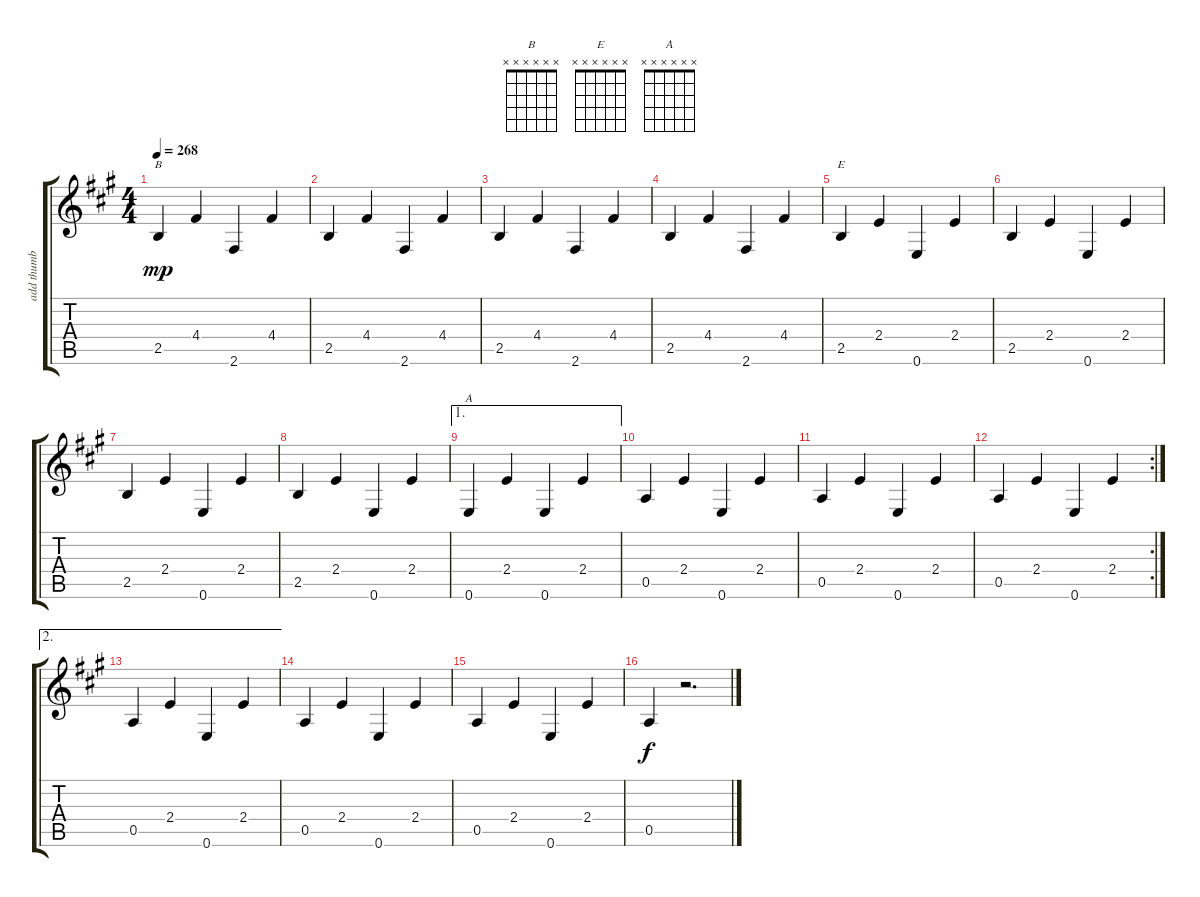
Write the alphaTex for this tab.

\track ("add thumb" "add thumb") {instrument electricguitarjazz}
\staff {score tabs}
\tuning (E4 B3 G3 D3 A2 E2) {hide}
\chord ("B" x x x x x x)
\chord ("E" x x x x x x)
\chord ("A" x x x x x x)
\ts (4 4)
\tempo 268
\clef g2
\ks a
2.5.4{ch "B" dy mp} 4.4.4 2.6.4 4.4.4 |
2.5.4 4.4.4 2.6.4 4.4.4 |
2.5.4 4.4.4 2.6.4 4.4.4 |
2.5.4 4.4.4 2.6.4 4.4.4 |
2.5.4{ch "E"} 2.4.4 0.6.4 2.4.4 |
2.5.4 2.4.4 0.6.4 2.4.4 |
2.5.4 2.4.4 0.6.4 2.4.4 |
2.5.4 2.4.4 0.6.4 2.4.4 |
\ae 1
0.6.4{ch "A"} 2.4.4 0.6.4 2.4.4 |
0.5.4 2.4.4 0.6.4 2.4.4 |
0.5.4 2.4.4 0.6.4 2.4.4 |
\rc 2
0.5.4 2.4.4 0.6.4 2.4.4 |
\ae 2
0.5.4 2.4.4 0.6.4 2.4.4 |
0.5.4 2.4.4 0.6.4 2.4.4 |
0.5.4 2.4.4 0.6.4 2.4.4 |
0.5.4{dy f} r.2{d}
